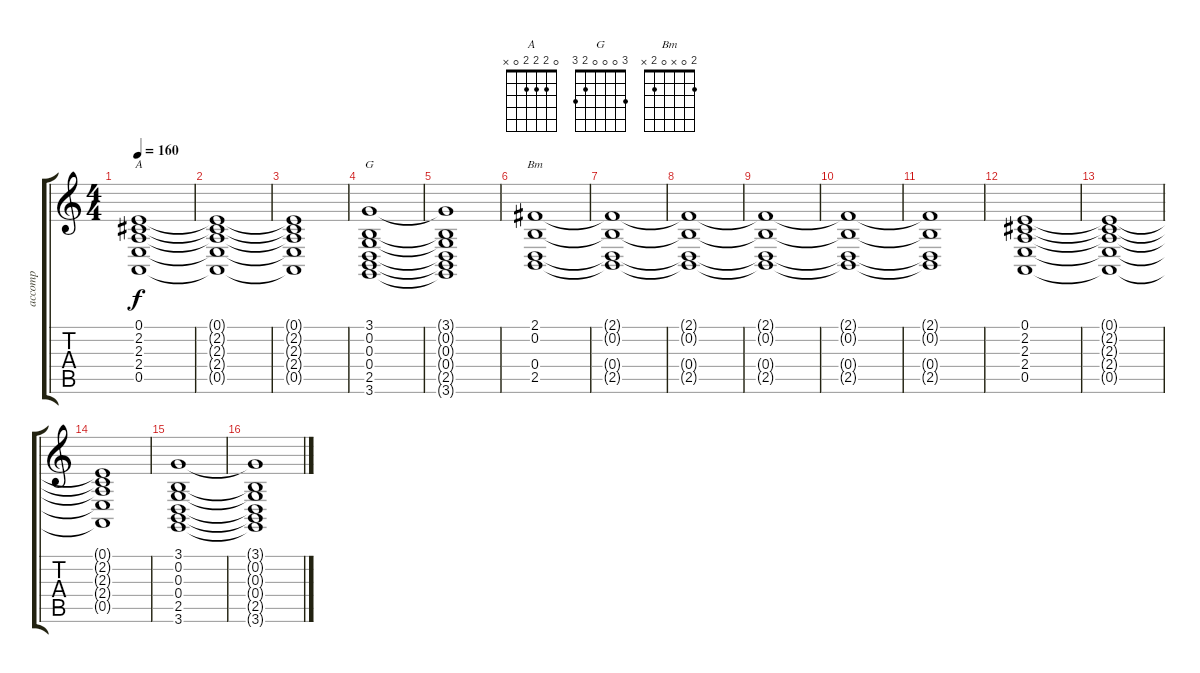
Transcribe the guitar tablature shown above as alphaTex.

\track ("accomp" "accomp") {instrument stringensemble1}
\staff {score tabs}
\tuning (E4 B3 G3 D3 A2 E2) {hide}
\chord ("A" 0 2 2 2 0 x)
\chord ("G" 3 0 0 0 2 3)
\chord ("Bm" 2 0 x 0 2 x)
\ts (4 4)
\tempo 160
\clef g2
\ks c
(0.1 2.2 2.3 2.4 0.5).1{ch "A" dy f} |
(0.1{t} 2.2{t} 2.3{t} 2.4{t} 0.5{t}).1 |
(0.1{t} 2.2{t} 2.3{t} 2.4{t} 0.5{t}).1 |
(3.1 0.2 0.3 0.4 2.5 3.6).1{ch "G"} |
(3.1{t} 0.2{t} 0.3{t} 0.4{t} 2.5{t} 3.6{t}).1 |
(2.1 0.2 0.4 2.5).1{ch "Bm"} |
(2.1{t} 0.2{t} 0.4{t} 2.5{t}).1 |
(2.1{t} 0.2{t} 0.4{t} 2.5{t}).1 |
(2.1{t} 0.2{t} 0.4{t} 2.5{t}).1 |
(2.1{t} 0.2{t} 0.4{t} 2.5{t}).1 |
(2.1{t} 0.2{t} 0.4{t} 2.5{t}).1 |
(0.1 2.2 2.3 2.4 0.5).1 |
(0.1{t} 2.2{t} 2.3{t} 2.4{t} 0.5{t}).1 |
(0.1{t} 2.2{t} 2.3{t} 2.4{t} 0.5{t}).1 |
(3.1 0.2 0.3 0.4 2.5 3.6).1 |
(3.1{t} 0.2{t} 0.3{t} 0.4{t} 2.5{t} 3.6{t}).1
